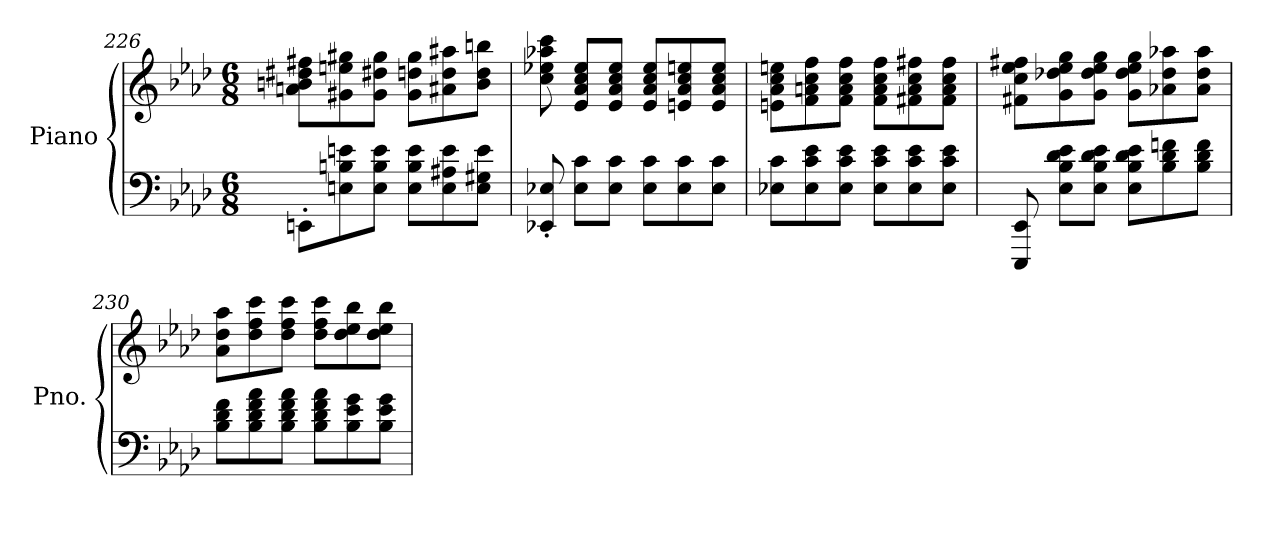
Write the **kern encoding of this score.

**kern	**kern
*part1	*part1
*staff2	*staff1
*I"Piano	*
*I'Pno.	*
!!LO:LB:g=z
*clefF4	*clefG2
*k[b-e-a-d-]	*k[b-e-a-d-]
*M6/8	*M6/8
=226	=226
8EEn'\L	8an\ 8bn\ 8dd#X\ 8ff#X\L
8En\ 8Bn\ 8en\	8g#X\ 8een\ 8gg#X\
8E\ 8B\ 8e\J	8g#\ 8dd#X\ 8gg#\J
8E\ 8B\ 8e\L	8g#\ 8ddn\ 8gg#\L
8E\ 8A#X\ 8e\	8a#X\ 8dd\ 8aa#X\
8E\ 8G#X\ 8e\J	8b\ 8dd\ 8bbn\J
=227	=227
8EE-X/' 8E-X/'	8cc\ 8ee-X\ 8aa-X\ 8ccc\
8E-\ 8c\L	8e-/ 8a-/ 8cc/ 8ee-/L
8E-\ 8c\J	8e-/ 8a-/ 8cc/ 8ee-/J
8E-\ 8c\L	8e-/ 8a-/ 8cc/ 8ee-/L
8E-\ 8c\	8en/ 8a-/ 8cc/ 8een/
8E-\ 8c\J	8e/ 8a-/ 8cc/ 8ee/J
=228	=228
8E-X\ 8c\L	8en\ 8a-\ 8cc\ 8een\L
8E-\ 8c\ 8e-\	8f\ 8an\ 8cc\ 8ff\
8E-\ 8c\ 8e-\J	8f\ 8a\ 8cc\ 8ff\J
8E-\ 8c\ 8e-\L	8f\ 8a\ 8cc\ 8ff\L
8E-\ 8c\ 8e-\	8f#X\ 8a\ 8cc\ 8ff#X\
8E-\ 8c\ 8e-\J	8f#\ 8a\ 8cc\ 8ff#\J
=229	=229
8EEE-/ 8EE-/	8f#X\ 8cc\ 8ee-\ 8ff#X\L
8E-\ 8B-\ 8d-\ 8e-\L	8g\ 8dd-X\ 8ee-\ 8gg\
8E-\ 8B-\ 8d-\ 8e-\J	8g\ 8dd-\ 8ee-\ 8gg\J
8E-\ 8B-\ 8d-\ 8e-\L	8g\ 8dd-\ 8ee-\ 8gg\L
8B-\ 8d-\ 8fn\	8a-X\ 8dd-\ 8aa-X\
8B-\ 8d-\ 8f\J	8a-\ 8dd-\ 8aa-\J
=230	=230
8B-\ 8d-\ 8f\L	8a-\ 8dd-\ 8aa-\L
8B-\ 8d-\ 8f\ 8a-\	8dd-\ 8ff\ 8ccc\
8B-\ 8d-\ 8f\ 8a-\J	8dd-\ 8ff\ 8ccc\J
8B-\ 8d-\ 8f\ 8a-\L	8dd-\ 8ff\ 8ccc\L
8B-\ 8e-\ 8g\	8dd-\ 8ee-\ 8bb-\
8B-\ 8e-\ 8g\J	8dd-\ 8ee-\ 8bb-\J
=	=
*-	*-
